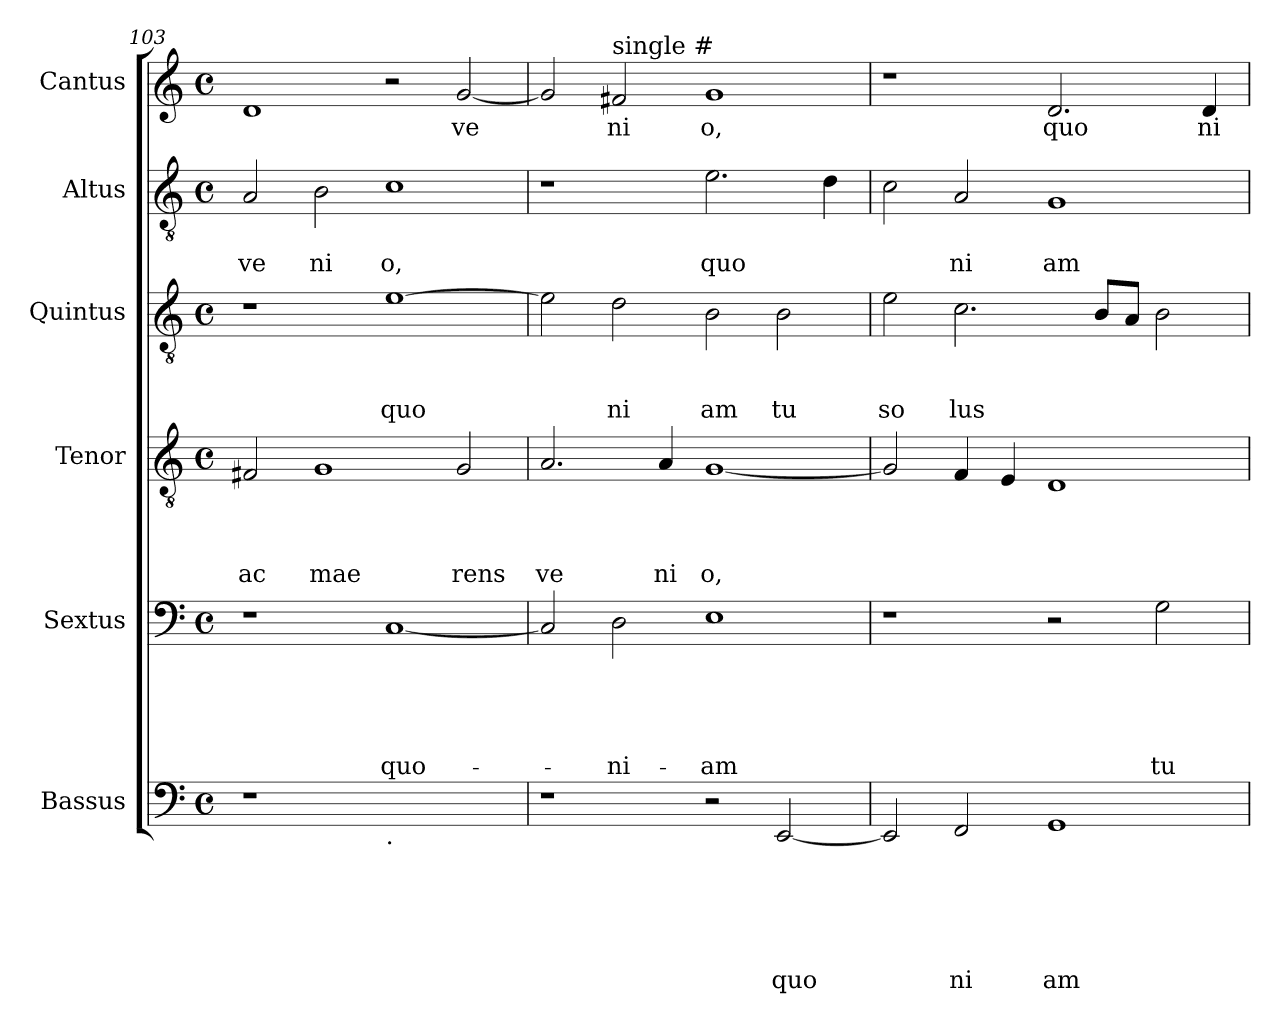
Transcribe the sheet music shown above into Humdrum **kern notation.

**kern	**text	**text	**text	**text	**text	**text	**kern	**text	**text	**text	**text	**text	**kern	**text	**text	**text	**text	**kern	**text	**text	**text	**kern	**text	**text	**kern	**text
*part6	*part6	*part6	*part6	*part6	*part6	*part6	*part5	*part5	*part5	*part5	*part5	*part5	*part4	*part4	*part4	*part4	*part4	*part3	*part3	*part3	*part3	*part2	*part2	*part2	*part1	*part1
*staff6	*staff6	*staff6	*staff6	*staff6	*staff6	*staff6	*staff5	*staff5	*staff5	*staff5	*staff5	*staff5	*staff4	*staff4	*staff4	*staff4	*staff4	*staff3	*staff3	*staff3	*staff3	*staff2	*staff2	*staff2	*staff1	*staff1
*I"Bassus	*	*	*	*	*	*	*I"Sextus	*	*	*	*	*	*I"Tenor	*	*	*	*	*I"Quintus	*	*	*	*I"Altus	*	*	*I"Cantus	*
*I'Bassus	*	*	*	*	*	*	*I'Sextus	*	*	*	*	*	*I'Tenor	*	*	*	*	*I'Quintus	*	*	*	*I'Altus	*	*	*I'Cantus	*
*clefF4	*	*	*	*	*	*	*clefF4	*	*	*	*	*	*clefGv2	*	*	*	*	*clefGv2	*	*	*	*clefGv2	*	*	*clefG2	*
*k[]	*	*	*	*	*	*	*k[]	*	*	*	*	*	*k[]	*	*	*	*	*k[]	*	*	*	*k[]	*	*	*k[]	*
*C:	*	*	*	*	*	*	*C:	*	*	*	*	*	*C:	*	*	*	*	*C:	*	*	*	*C:	*	*	*C:	*
*M4/4	*	*	*	*	*	*	*M4/4	*	*	*	*	*	*M4/4	*	*	*	*	*M4/4	*	*	*	*M4/4	*	*	*M4/4	*
*met(c)	*	*	*	*	*	*	*met(c)	*	*	*	*	*	*met(c)	*	*	*	*	*met(c)	*	*	*	*met(c)	*	*	*met(c)	*
=103	=103	=103	=103	=103	=103	=103	=103	=103	=103	=103	=103	=103	=103	=103	=103	=103	=103	=103	=103	=103	=103	=103	=103	=103	=103	=103
!	!	!	!	!	!	!	!	!	!	!	!	!	!	!	!	!	!LO:LY:b	!	!	!	!	!	!	!LO:LY:b	!	!
1r	.	.	.	.	.	.	1r	.	.	.	.	.	2F#X/	.	.	.	ac	1r	.	.	.	2A/	.	ve	1d	.
!	!	!	!	!	!	!	!	!	!	!	!	!	!	!	!	!	!LO:LY:b	!	!	!	!	!	!	!LO:LY:b	!	!
.	.	.	.	.	.	.	.	.	.	.	.	.	1G	.	.	.	mae	.	.	.	.	2B\	.	ni	.	.
!LO:TX:b:t=.	!	!	!	!	!	!	!	!	!	!	!	!	!	!	!	!	!	!	!	!	!	!	!	!	!	!
!	!	!	!	!	!	!	!	!	!	!	!	!LO:LY:b	!	!	!	!	!	!	!	!	!LO:LY:b	!	!	!LO:LY:b	!	!
1ryy	.	.	.	.	.	.	[<1C	.	.	.	.	quo-	.	.	.	.	.	[>1e	.	.	quo	1c	.	o,	2r	.
!	!	!	!	!	!	!	!	!	!	!	!	!	!	!	!	!	!LO:LY:b	!	!	!	!	!	!	!	!	!LO:LY:b
.	.	.	.	.	.	.	.	.	.	.	.	.	2G/	.	.	.	rens	.	.	.	.	.	.	.	[<2g/	ve
=104!	=104!	=104!	=104!	=104!	=104!	=104!	=104!	=104!	=104!	=104!	=104!	=104!	=104!	=104!	=104!	=104!	=104!	=104!	=104!	=104!	=104!	=104!	=104!	=104!	=104!	=104!
!	!	!	!	!	!	!	!	!	!	!	!	!	!	!	!	!	!LO:LY:b	!	!	!	!	!	!	!	!	!
1r	.	.	.	.	.	.	2C/]	.	.	.	.	.	2.A/	.	.	.	ve	2e\]	.	.	.	1r	.	.	2g/]	.
!	!	!	!	!	!	!	!	!	!	!	!	!	!	!	!	!	!	!	!	!	!	!	!	!	!LO:TX:a:t=single #	!
!	!	!	!	!	!	!	!	!	!	!	!	!LO:LY:b	!	!	!	!	!	!	!	!	!LO:LY:b	!	!	!	!	!LO:LY:b
.	.	.	.	.	.	.	2D\	.	.	.	.	-ni-	.	.	.	.	.	2d\	.	.	ni	.	.	.	2f#/	ni
!	!	!	!	!	!	!	!	!	!	!	!	!	!	!	!	!	!LO:LY:b	!	!	!	!	!	!	!	!	!
.	.	.	.	.	.	.	.	.	.	.	.	.	4A/	.	.	.	ni	.	.	.	.	.	.	.	.	.
!	!	!	!	!	!	!	!	!	!	!	!	!LO:LY:b	!	!	!	!	!LO:LY:b	!	!	!	!LO:LY:b	!	!	!LO:LY:b	!	!LO:LY:b
2r	.	.	.	.	.	.	1E	.	.	.	.	-am	[<1G	.	.	.	o,	2B\	.	.	am	2.e\	.	quo	1g	o,
!	!	!	!	!	!	!LO:LY:b	!	!	!	!	!	!	!	!	!	!	!	!	!	!	!LO:LY:b	!	!	!	!	!
[<2EE/	.	.	.	.	.	quo	.	.	.	.	.	.	.	.	.	.	.	2B\	.	.	tu	.	.	.	.	.
.	.	.	.	.	.	.	.	.	.	.	.	.	.	.	.	.	.	.	.	.	.	4d\	.	.	.	.
=105!	=105!	=105!	=105!	=105!	=105!	=105!	=105!	=105!	=105!	=105!	=105!	=105!	=105!	=105!	=105!	=105!	=105!	=105!	=105!	=105!	=105!	=105!	=105!	=105!	=105!	=105!
!	!	!	!	!	!	!	!	!	!	!	!	!	!	!	!	!	!	!	!	!	!LO:LY:b	!	!	!	!	!
2EE/]	.	.	.	.	.	.	1r	.	.	.	.	.	2G/]	.	.	.	.	2e\	.	.	so	2c\	.	.	1r	.
!	!	!	!	!	!	!LO:LY:b	!	!	!	!	!	!	!	!	!	!	!	!	!	!	!LO:LY:b	!	!	!LO:LY:b	!	!
2FF/	.	.	.	.	.	ni	.	.	.	.	.	.	4F/	.	.	.	.	2.c\	.	.	lus	2A/	.	ni	.	.
.	.	.	.	.	.	.	.	.	.	.	.	.	4E/	.	.	.	.	.	.	.	.	.	.	.	.	.
!	!	!	!	!	!	!LO:LY:b	!	!	!	!	!	!	!	!	!	!	!	!	!	!	!	!	!	!LO:LY:b	!	!LO:LY:b
1GG	.	.	.	.	.	am	2r	.	.	.	.	.	1D	.	.	.	.	.	.	.	.	1G	.	am	2.d/	quo
.	.	.	.	.	.	.	.	.	.	.	.	.	.	.	.	.	.	8B/L	.	.	.	.	.	.	.	.
.	.	.	.	.	.	.	.	.	.	.	.	.	.	.	.	.	.	8A/J	.	.	.	.	.	.	.	.
!	!	!	!	!	!	!	!	!	!	!	!	!LO:LY:b	!	!	!	!	!	!	!	!	!	!	!	!	!	!
.	.	.	.	.	.	.	2G\	.	.	.	.	tu	.	.	.	.	.	2B\	.	.	.	.	.	.	.	.
!	!	!	!	!	!	!	!	!	!	!	!	!	!	!	!	!	!	!	!	!	!	!	!	!	!	!LO:LY:b
.	.	.	.	.	.	.	.	.	.	.	.	.	.	.	.	.	.	.	.	.	.	.	.	.	4d/	ni
=!	=!	=!	=!	=!	=!	=!	=!	=!	=!	=!	=!	=!	=!	=!	=!	=!	=!	=!	=!	=!	=!	=!	=!	=!	=!	=!
*-	*-	*-	*-	*-	*-	*-	*-	*-	*-	*-	*-	*-	*-	*-	*-	*-	*-	*-	*-	*-	*-	*-	*-	*-	*-	*-
